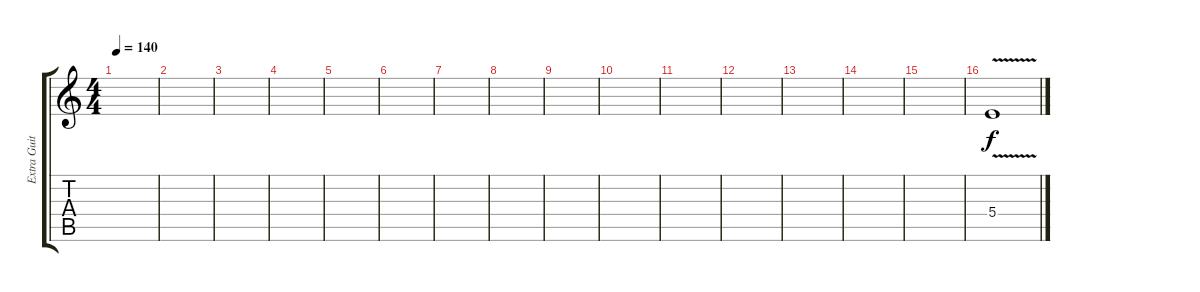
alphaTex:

\track ("Extra Guitar" "Extra Guit") {instrument distortionguitar}
\staff {score tabs}
\tuning (Db4 Ab3 E3 B2 Gb2 B1) {hide}
\ts (4 4)
\tempo 140
\clef g2
\ks c
|
|
|
|
|
|
|
|
|
|
|
|
|
|
|
5.4{v}.1{volume 16 balance 13}
